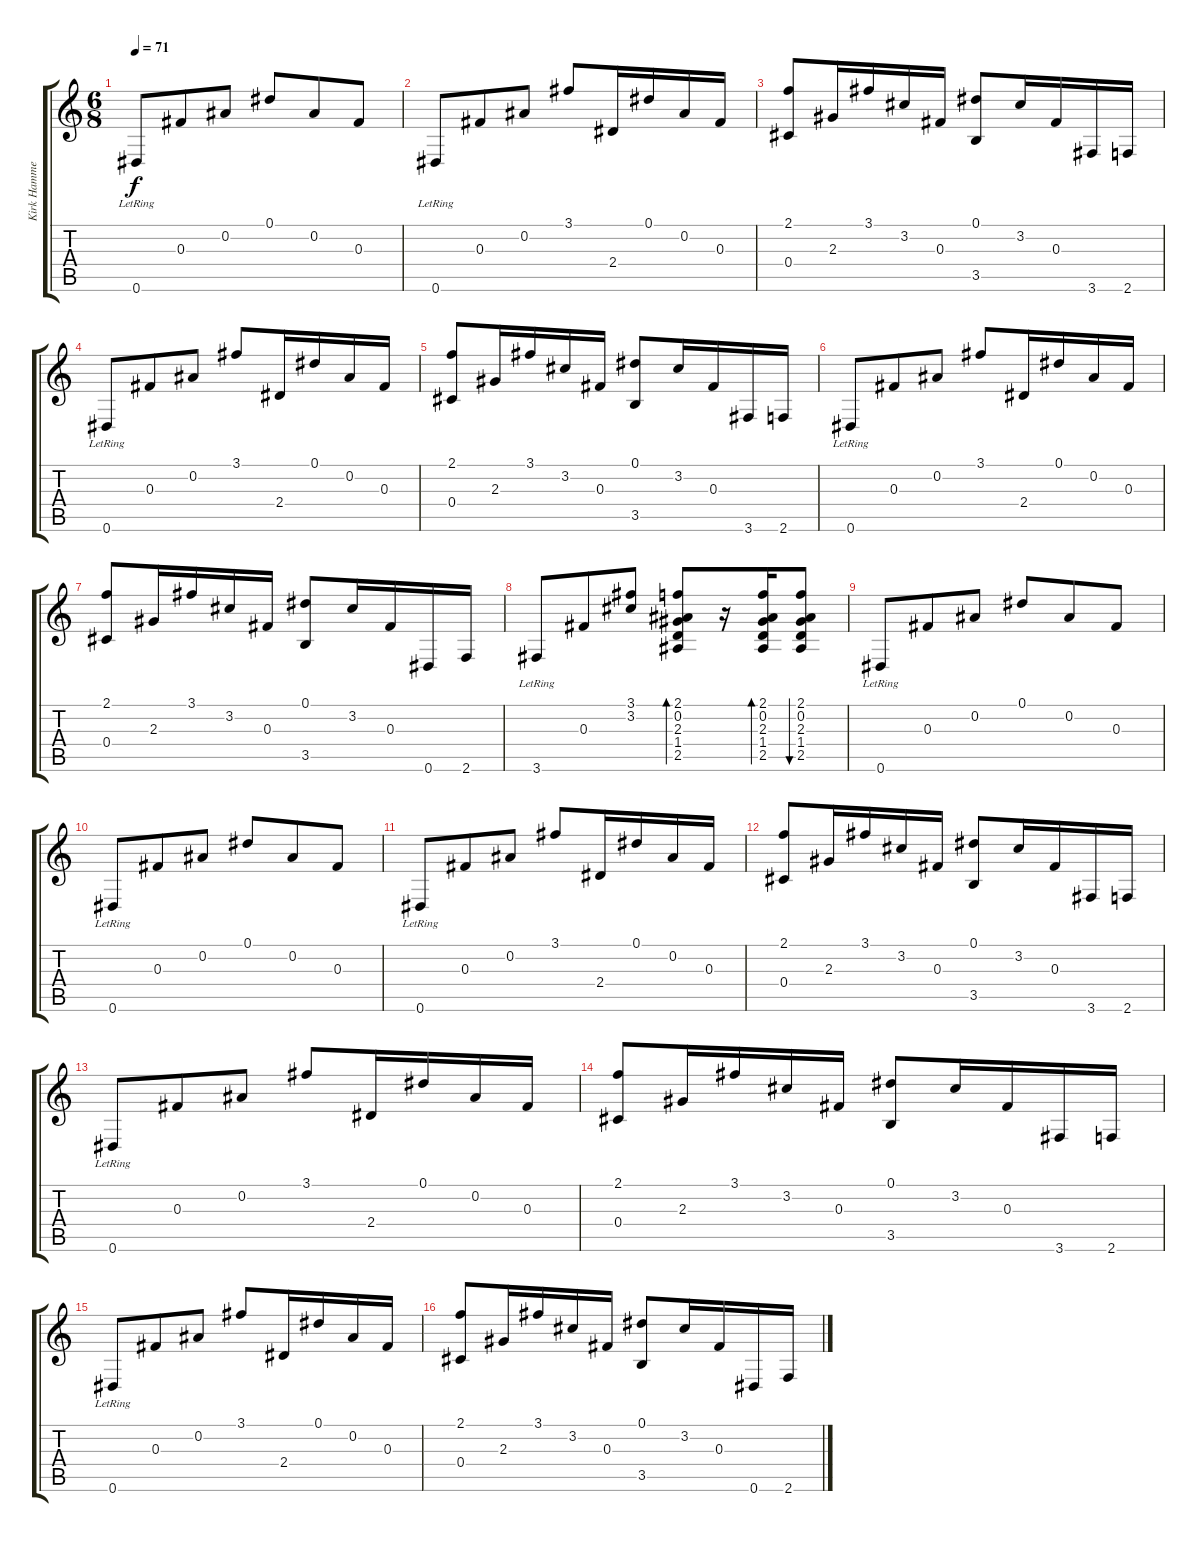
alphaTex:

\track ("Kirk Hammett" "Kirk Hamme") {instrument electricguitarclean}
\staff {score tabs}
\tuning (Eb4 Bb3 Gb3 Db3 Ab2 Eb2) {hide}
\ts (6 8)
\tempo 71
\clef g2
\ks c
0.6{lr}.8{dy f} 0.3.8 0.2.8 0.1.8 0.2.8 0.3.8 |
0.6{lr}.8 0.3.8 0.2.8 3.1.8 2.4.16 0.1.16 0.2.16 0.3.16 |
(2.1 0.4).8 2.3.16 3.1.16 3.2.16 0.3.16 (0.1 3.5).8 3.2.16 0.3.16 3.6.16 2.6.16 |
0.6{lr}.8 0.3.8 0.2.8 3.1.8 2.4.16 0.1.16 0.2.16 0.3.16 |
(2.1 0.4).8 2.3.16 3.1.16 3.2.16 0.3.16 (0.1 3.5).8 3.2.16 0.3.16 3.6.16 2.6.16 |
0.6{lr}.8 0.3.8 0.2.8 3.1.8 2.4.16 0.1.16 0.2.16 0.3.16 |
(2.1 0.4).8 2.3.16 3.1.16 3.2.16 0.3.16 (0.1 3.5).8 3.2.16 0.3.16 0.6.16 2.6.16 |
3.6{lr}.8 0.3.8 (3.1 3.2).8 (2.1 0.2 2.3 1.4 2.5).8{bd 30} r.16 (2.1 0.2 2.3 1.4 2.5).16{bd 30} (2.1 0.2 2.3 1.4 2.5).8{bu 30} |
0.6{lr}.8 0.3.8 0.2.8 0.1.8 0.2.8 0.3.8 |
0.6{lr}.8 0.3.8 0.2.8 0.1.8 0.2.8 0.3.8 |
0.6{lr}.8 0.3.8 0.2.8 3.1.8 2.4.16 0.1.16 0.2.16 0.3.16 |
(2.1 0.4).8 2.3.16 3.1.16 3.2.16 0.3.16 (0.1 3.5).8 3.2.16 0.3.16 3.6.16 2.6.16 |
0.6{lr}.8 0.3.8 0.2.8 3.1.8 2.4.16 0.1.16 0.2.16 0.3.16 |
(2.1 0.4).8 2.3.16 3.1.16 3.2.16 0.3.16 (0.1 3.5).8 3.2.16 0.3.16 3.6.16 2.6.16 |
0.6{lr}.8 0.3.8 0.2.8 3.1.8 2.4.16 0.1.16 0.2.16 0.3.16 |
(2.1 0.4).8 2.3.16 3.1.16 3.2.16 0.3.16 (0.1 3.5).8 3.2.16 0.3.16 0.6.16 2.6.16
